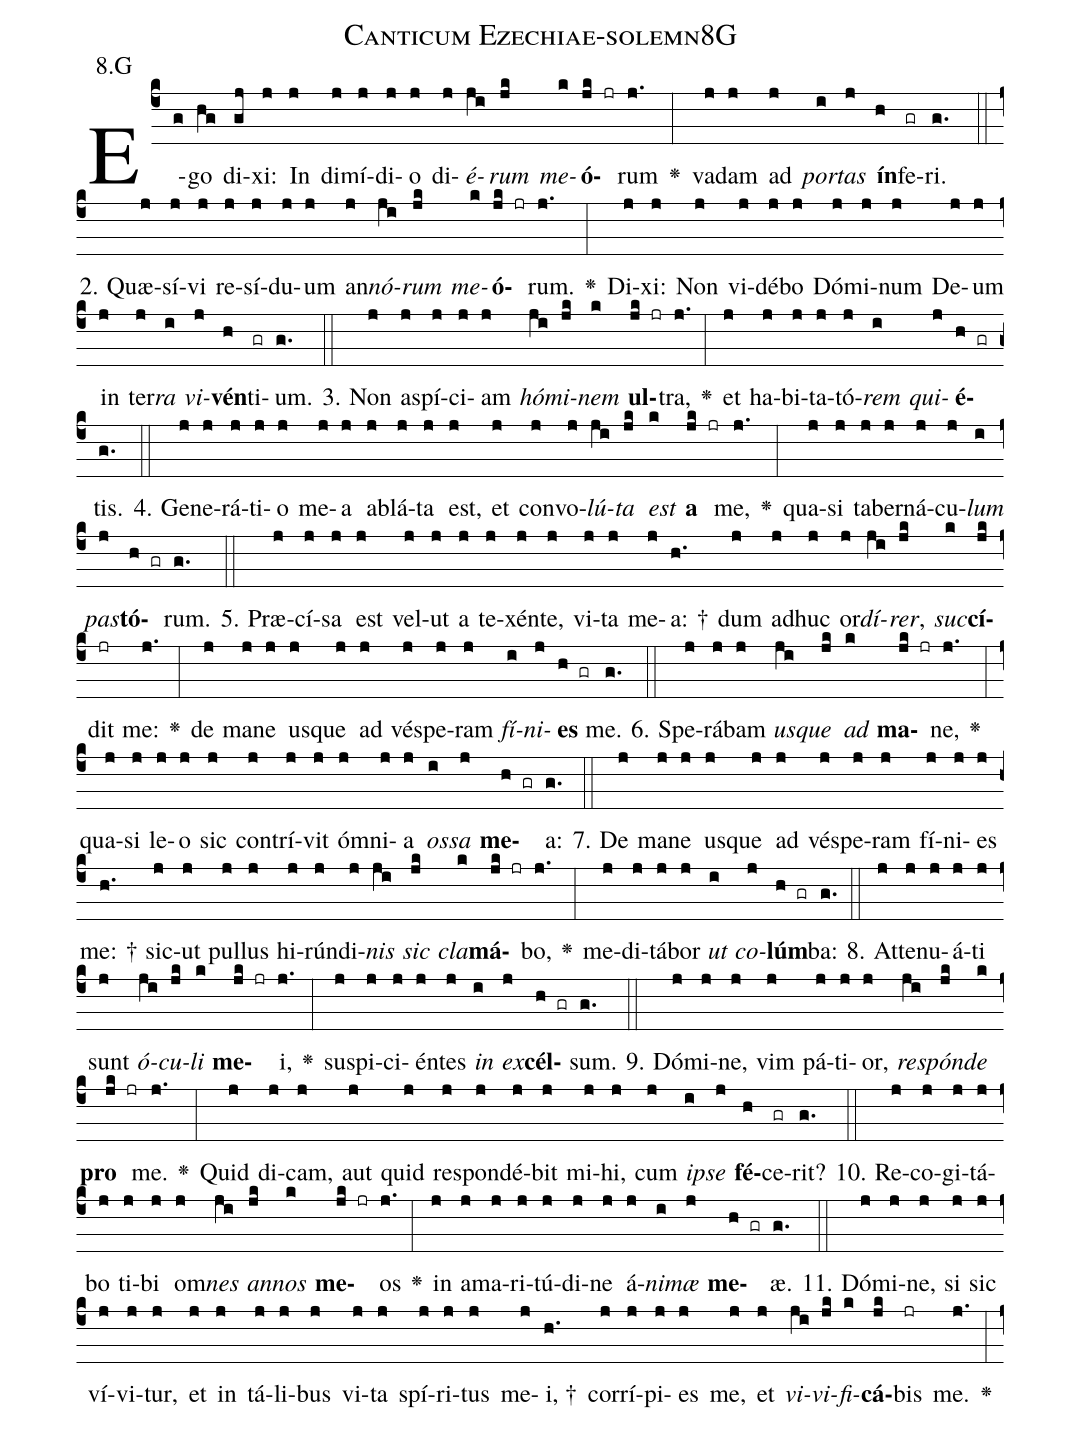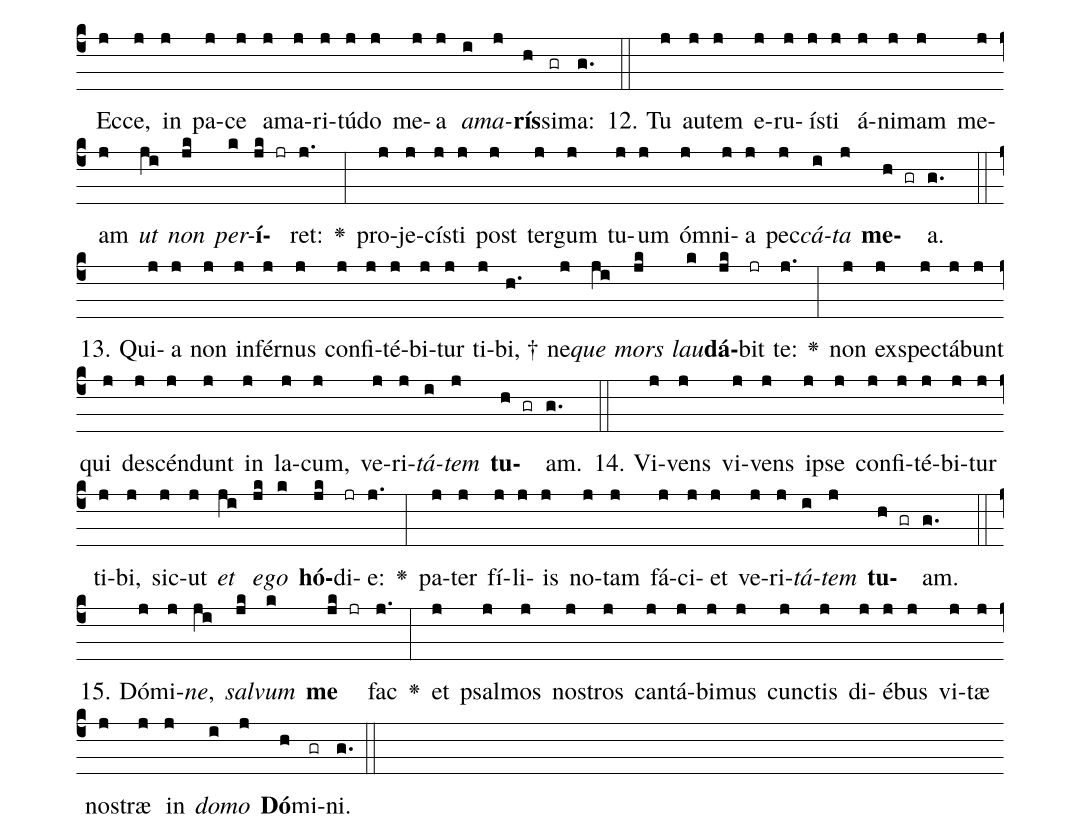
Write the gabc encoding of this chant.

name: Canticum Ezechiae-solemn8G;
annotation: 8.G;
%%
(c4)E(g)go(hg) di(gj)xi:(j) In(j) di(j)mí(j)di(j)o(j) di(j)<i>é</i>(ji)<i>rum</i>(jk) <i>me</i>(k)<b>ó</b>(jk jr)rum(j.) <v>\greheightstar</v>(:) va(j)dam(j) ad(j) <i>por</i>(i)<i>tas</i>(j) <b>ín</b>(h)fe(gr)ri.(g.) (::)
2. Quæ(j)sí(j)vi(j) re(j)sí(j)du(j)um(j) an(j)<i>nó</i>(ji)<i>rum</i>(jk) <i>me</i>(k)<b>ó</b>(jk jr)rum.(j.) <v>\greheightstar</v>(:) Di(j)xi:(j) Non(j) vi(j)dé(j)bo(j) Dó(j)mi(j)num(j) De(j)um(j) in(j) ter(j)<i>ra</i>(i) <i>vi</i>(j)<b>vén</b>(h)ti(gr)um.(g.) (::)
3. Non(j) a(j)spí(j)ci(j)am(j) <i>hó</i>(ji)<i>mi</i>(jk)<i>nem</i>(k) <b>ul</b>(jk jr)tra,(j.) <v>\greheightstar</v>(:) et(j) ha(j)bi(j)ta(j)tó(j)<i>rem</i>(i) <i>qui</i>(j)<b>é</b>(h gr)tis.(g.) (::)
4. Ge(j)ne(j)rá(j)ti(j)o(j) me(j)a(j) ab(j)lá(j)ta(j) est,(j) et(j) con(j)vo(j)<i>lú</i>(ji)<i>ta</i>(jk) <i>est</i>(k) <b>a</b>(jk jr) me,(j.) <v>\greheightstar</v>(:) qua(j)si(j) ta(j)ber(j)ná(j)cu(j)<i>lum</i>(i) <i>pas</i>(j)<b>tó</b>(h gr)rum.(g.) (::)
5. Præ(j)cí(j)sa(j) est(j) vel(j)ut(j) a(j) te(j)xén(j)te,(j) vi(j)ta(j) me(j)a: †(h.) dum(j) ad(j)huc(j) or(j)<i>dí</i>(ji)<i>rer</i>,(jk) <i>suc</i>(k)<b>cí</b>(jk)dit(jr) me:(j.) <v>\greheightstar</v>(:) de(j) ma(j)ne(j) us(j)que(j) ad(j) vés(j)pe(j)ram(j) <i>fí</i>(i)<i>ni</i>(j)<b>es</b>(h gr) me.(g.) (::)
6. Spe(j)rá(j)bam(j) <i>us</i>(ji)<i>que</i>(jk) <i>ad</i>(k) <b>ma</b>(jk jr)ne,(j.) <v>\greheightstar</v>(:) qua(j)si(j) le(j)o(j) sic(j) con(j)trí(j)vit(j) óm(j)ni(j)a(j) <i>os</i>(i)<i>sa</i>(j) <b>me</b>(h gr)a:(g.) (::)
7. De(j) ma(j)ne(j) us(j)que(j) ad(j) vés(j)pe(j)ram(j) fí(j)ni(j)es(j) me: †(h.) sic(j)ut(j) pul(j)lus(j) hi(j)rún(j)di(j)<i>nis</i>(ji) <i>sic</i>(jk) <i>cla</i>(k)<b>má</b>(jk jr)bo,(j.) <v>\greheightstar</v>(:) me(j)di(j)tá(j)bor(j) <i>ut</i>(i) <i>co</i>(j)<b>lúm</b>(h gr)ba:(g.) (::)
8. At(j)te(j)nu(j)á(j)ti(j) sunt(j) <i>ó</i>(ji)<i>cu</i>(jk)<i>li</i>(k) <b>me</b>(jk jr)i,(j.) <v>\greheightstar</v>(:) su(j)spi(j)ci(j)én(j)tes(j) <i>in</i>(i) <i>ex</i>(j)<b>cél</b>(h gr)sum.(g.) (::)
9. Dó(j)mi(j)ne,(j) vim(j) pá(j)ti(j)or,(j) <i>re</i>(ji)<i>spón</i>(jk)<i>de</i>(k) <b>pro</b>(jk jr) me.(j.) <v>\greheightstar</v>(:) Quid(j) di(j)cam,(j) aut(j) quid(j) re(j)spon(j)dé(j)bit(j) mi(j)hi,(j) cum(j) <i>ip</i>(i)<i>se</i>(j) <b>fé</b>(h)ce(gr)rit?(g.) (::)
10. Re(j)co(j)gi(j)tá(j)bo(j) ti(j)bi(j) om(j)<i>nes</i>(ji) <i>an</i>(jk)<i>nos</i>(k) <b>me</b>(jk jr)os(j.) <v>\greheightstar</v>(:) in(j) a(j)ma(j)ri(j)tú(j)di(j)ne(j) á(j)<i>ni</i>(i)<i>mæ</i>(j) <b>me</b>(h gr)æ.(g.) (::)
11. Dó(j)mi(j)ne,(j) si(j) sic(j) ví(j)vi(j)tur,(j) et(j) in(j) tá(j)li(j)bus(j) vi(j)ta(j) spí(j)ri(j)tus(j) me(j)i, †(h.) cor(j)rí(j)pi(j)es(j) me,(j) et(j) <i>vi</i>(ji)<i>vi</i>(jk)<i>fi</i>(k)<b>cá</b>(jk)bis(jr) me.(j.) <v>\greheightstar</v>(:) Ec(j)ce,(j) in(j) pa(j)ce(j) a(j)ma(j)ri(j)tú(j)do(j) me(j)a(j) <i>a</i>(i)<i>ma</i>(j)<b>rís</b>(h)si(gr)ma:(g.) (::)
12. Tu(j) au(j)tem(j) e(j)ru(j)ís(j)ti(j) á(j)ni(j)mam(j) me(j)am(j) <i>ut</i>(ji) <i>non</i>(jk) <i>per</i>(k)<b>í</b>(jk jr)ret:(j.) <v>\greheightstar</v>(:) pro(j)je(j)cís(j)ti(j) post(j) ter(j)gum(j) tu(j)um(j) óm(j)ni(j)a(j) pec(j)<i>cá</i>(i)<i>ta</i>(j) <b>me</b>(h gr)a.(g.) (::)
13. Qui(j)a(j) non(j) in(j)fér(j)nus(j) con(j)fi(j)té(j)bi(j)tur(j) ti(j)bi, †(h.) ne(j)<i>que</i>(ji) <i>mors</i>(jk) <i>lau</i>(k)<b>dá</b>(jk)bit(jr) te:(j.) <v>\greheightstar</v>(:) non(j) ex(j)spec(j)tá(j)bunt(j) qui(j) de(j)scén(j)dunt(j) in(j) la(j)cum,(j) ve(j)ri(j)<i>tá</i>(i)<i>tem</i>(j) <b>tu</b>(h gr)am.(g.) (::)
14. Vi(j)vens(j) vi(j)vens(j) ip(j)se(j) con(j)fi(j)té(j)bi(j)tur(j) ti(j)bi,(j) sic(j)ut(j) <i>et</i>(ji) <i>e</i>(jk)<i>go</i>(k) <b>hó</b>(jk)di(jr)e:(j.) <v>\greheightstar</v>(:) pa(j)ter(j) fí(j)li(j)is(j) no(j)tam(j) fá(j)ci(j)et(j) ve(j)ri(j)<i>tá</i>(i)<i>tem</i>(j) <b>tu</b>(h gr)am.(g.) (::)
15. Dó(j)mi(j)<i>ne</i>,(ji) <i>sal</i>(jk)<i>vum</i>(k) <b>me</b>(jk jr) fac(j.) <v>\greheightstar</v>(:) et(j) psal(j)mos(j) nos(j)tros(j) can(j)tá(j)bi(j)mus(j) cunc(j)tis(j) di(j)é(j)bus(j) vi(j)tæ(j) nos(j)træ(j) in(j) <i>do</i>(i)<i>mo</i>(j) <b>Dó</b>(h)mi(gr)ni.(g.) (::)
